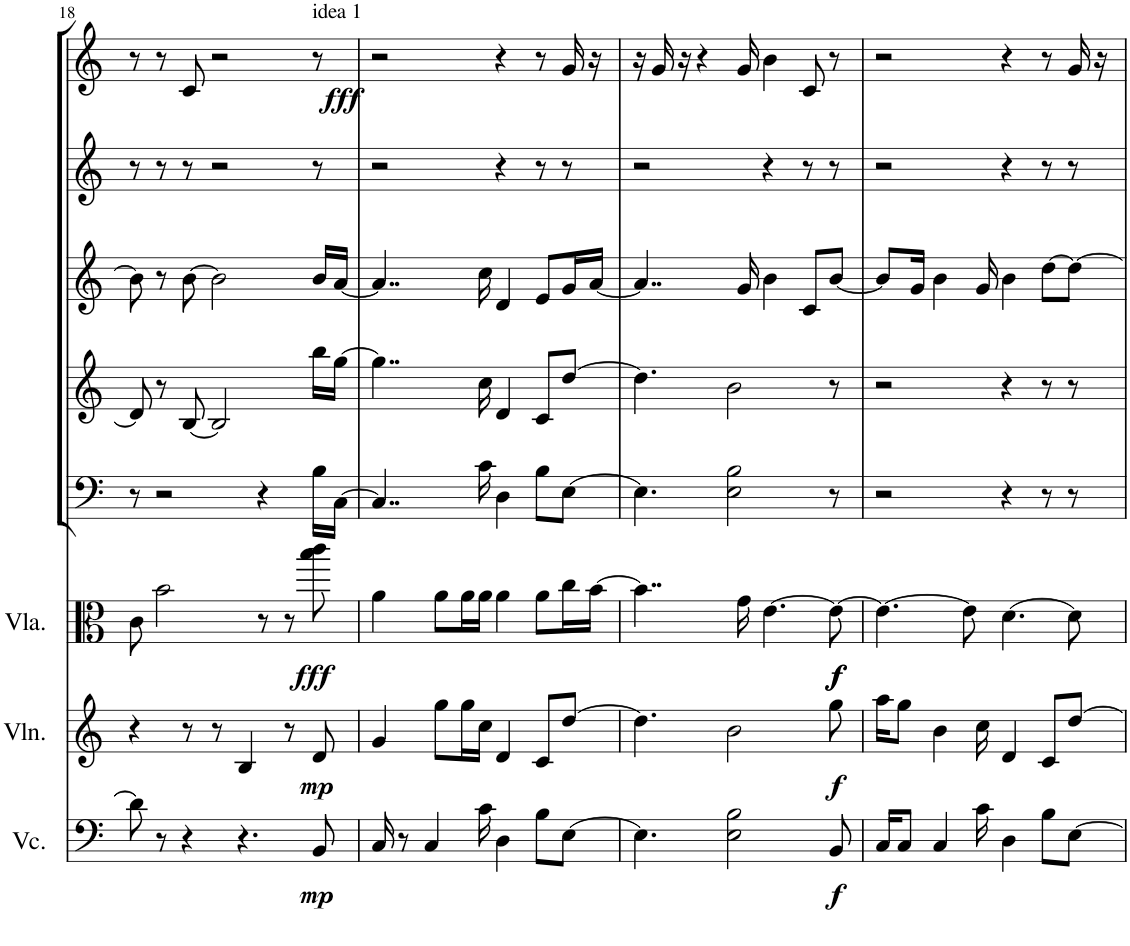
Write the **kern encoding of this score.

**kern	**dynam	**kern	**dynam	**kern	**dynam	**kern	**kern	**kern	**kern	**kern	**dynam
*part8	*part8	*part7	*part7	*part6	*part6	*part5	*part4	*part3	*part2	*part1	*part1
*staff8	*staff8	*staff7	*staff7	*staff6	*staff6	*staff5	*staff4	*staff3	*staff2	*staff1	*staff1
*I"Violoncello	*	*I"Violin	*	*I"Viola	*	*I"Bassoon	*I"Horn in F	*I"Bb Clarinet	*I"Oboe	*I"Flute	*
*I'Vc.	*	*I'Vln.	*	*I'Vla.	*	*I'Bsn	*I'Hn	*I'Cl	*I'Ob	*I'Fl	*
!!LO:PB:g=z
*clefF4	*	*clefG2	*	*clefC3	*	*clefF4	*clefG2	*clefG2	*clefG2	*clefG2	*
*	*	*	*	*	*	*	*ITrd4c7	*ITrd1c2	*	*	*
*k[]	*	*k[]	*	*k[]	*	*k[]	*k[]	*k[]	*k[]	*k[]	*
*M4/4	*	*M4/4	*	*M4/4	*	*M4/4	*M4/4	*M4/4	*M4/4	*M4/4	*
=18	=18	=18	=18	=18	=18	=18	=18	=18	=18	=18	=18
8d\]	.	4r	.	8c\	.	8r	8d/]	8b\]	8r	8r	.
8r	.	.	.	2b\	.	2r	8r	8r	8r	8r	.
4r	.	8r	.	.	.	.	[8B/	[8b\	8r	8c/	.
.	.	8r	.	.	.	.	2B/]	2b\]	2r	2r	.
4.r	.	4B/	.	.	.	.	.	.	.	.	.
.	.	.	.	8r	.	4r	.	.	.	.	.
.	.	8r	.	8r	.	.	.	.	.	.	.
!	!	!	!	!	!	!	!	!	!	!LO:TX:a:t=idea 1	!
!	!LO:DY:b	!	!LO:DY:b	!	!LO:DY:b	!	!	!	!	!	!LO:DY:b
8BB/	mp	8d/	mp	8bb\ 8ccc\	fff	16B\LL	16bb\LL	16b/LL	8r	8r	fff
.	.	.	.	.	.	[16C\JJ	[16gg\JJ	[16a/JJ	.	.	.
=19	=19	=19	=19	=19	=19	=19	=19	=19	=19	=19	=19
16C/	.	4g/	.	4a\	.	4..C/]	4..gg\]	4..a/]	2r	2r	.
8r	.	.	.	.	.	.	.	.	.	.	.
4C/	.	.	.	.	.	.	.	.	.	.	.
.	.	8gg\L	.	8a\L	.	.	.	.	.	.	.
.	.	16gg\L	.	16a\L	.	.	.	.	.	.	.
16c\	.	16cc\JJ	.	16a\JJ	.	16c\	16cc\	16cc\	.	.	.
4D\	.	4d/	.	4a\	.	4D\	4d/	4d/	4r	4r	.
8B\L	.	8c/L	.	8a\L	.	8B\L	8c/L	8e/L	8r	8r	.
[8E\J	.	[8dd/J	.	16cc\L	.	[8E\J	[8dd/J	16g/L	8r	16g/	.
.	.	.	.	[16b\JJ	.	.	.	[16a/JJ	.	16r	.
=20	=20	=20	=20	=20	=20	=20	=20	=20	=20	=20	=20
4.E\]	.	4.dd\]	.	4..b\]	.	4.E\]	4.dd\]	4..a/]	2r	16r	.
.	.	.	.	.	.	.	.	.	.	16g/	.
.	.	.	.	.	.	.	.	.	.	16r	.
.	.	.	.	.	.	.	.	.	.	4r	.
2E\ 2B\	.	2b\	.	.	.	2E\ 2B\	2b\	.	.	.	.
.	.	.	.	16g\	.	.	.	16g/	.	16g/	.
.	.	.	.	[4.e\	.	.	.	4b\	4r	4b\	.
.	.	.	.	.	.	.	.	8c/L	8r	8c/	.
!	!LO:DY:b	!	!LO:DY:b	!	!LO:DY:b	!	!	!	!	!	!
!	!	!	!	!	!LO:DY:n=1:b	!	!	!	!	!	!
8BB/	f	8gg\	f	8e\_	f f	8r	8r	[8b/J	8r	8r	.
=21	=21	=21	=21	=21	=21	=21	=21	=21	=21	=21	=21
16C/KL	.	16aa\KL	.	4.e\_	.	2r	2r	8b/L]	2r	2r	.
8C/J	.	8gg\J	.	.	.	.	.	.	.	.	.
.	.	.	.	.	.	.	.	16g/Jk	.	.	.
4C/	.	4b\	.	.	.	.	.	4b\	.	.	.
.	.	.	.	8e\]	.	.	.	.	.	.	.
16c\	.	16cc\	.	.	.	.	.	16g/	.	.	.
4D\	.	4d/	.	[4.d\	.	4r	4r	4b\	4r	4r	.
8B\L	.	8c/L	.	.	.	8r	8r	[8dd\L	8r	8r	.
[8E\J	.	[8dd/J	.	8d\]	.	8r	8r	8dd\J_	8r	16g/	.
.	.	.	.	.	.	.	.	.	.	16r	.
=	=	=	=	=	=	=	=	=	=	=	=
*-	*-	*-	*-	*-	*-	*-	*-	*-	*-	*-	*-
